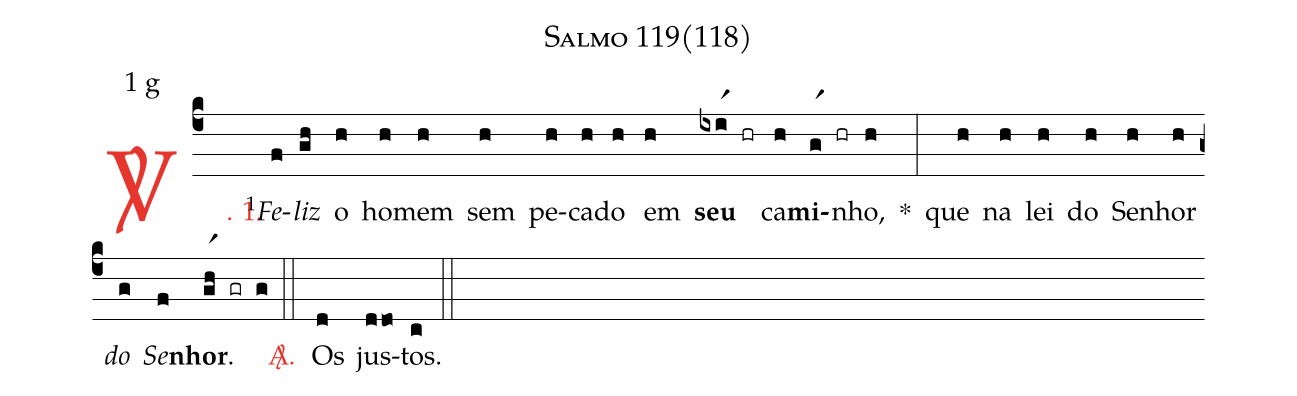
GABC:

name: Salmo 119(118);
mode: 1;
mode-differentia: g;
%%
(c4)

<c><sp>V/</sp>. 1.</c>() <v>\VSup{1}</v><i>Fe</i>(f)<i>liz</i>(gh) o(h) ho(h)mem(h) sem(h) pe(h)ca(h)do(h) em(h) <b>seu</b>(ixir1 hr) ca(h)<b>mi</b>(gr1 hr)nho,(h) *(:) que(h) na(h) lei(h) do(h) Se(h)nhor(h) <i>do</i>(g) <i>Se</i>(f)<b>nhor</b>.(gr1h gr g) (::)

<nlba><c><sp>A/</sp>.</c>() Os</nlba>(d) jus(ddo)tos.(c) (::)
